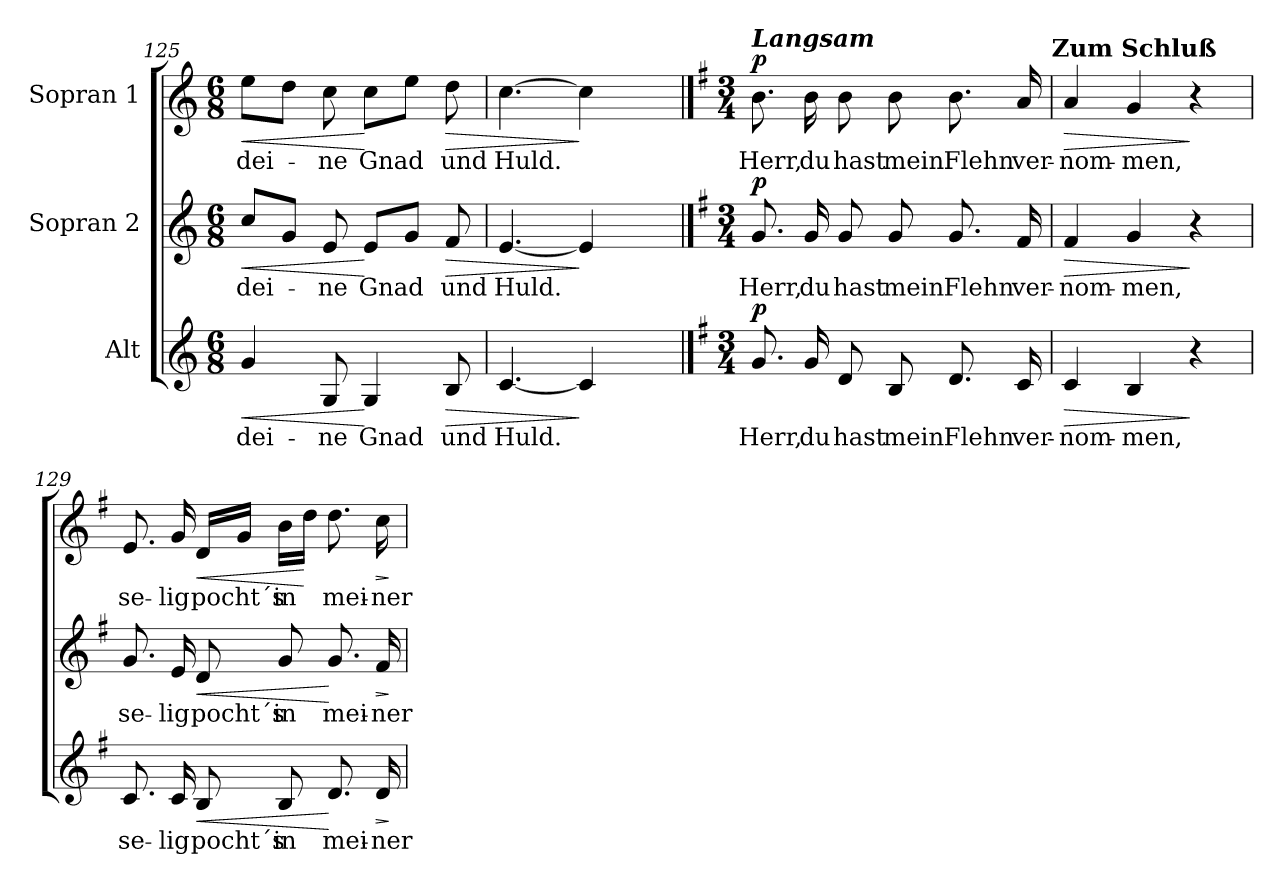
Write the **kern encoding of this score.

**kern	**text	**dynam	**kern	**text	**dynam	**kern	**text	**dynam
*part3	*part3	*part3	*part2	*part2	*part2	*part1	*part1	*part1
*staff3	*staff3	*staff3	*staff2	*staff2	*staff2	*staff1	*staff1	*staff1
*I"Alt	*	*	*I"Sopran 2	*	*	*I"Sopran 1	*	*
*clefG2	*	*	*clefG2	*	*	*clefG2	*	*
*k[]	*	*	*k[]	*	*	*k[]	*	*
*C:	*	*	*C:	*	*	*C:	*	*
*M6/8	*	*	*M6/8	*	*	*M6/8	*	*
=125	=125	=125	=125	=125	=125	=125	=125	=125
!	!LO:LY:b	!LO:HP:b	!	!LO:LY:b	!LO:HP:b	!	!LO:LY:b	!LO:HP:b
4g/	dei-	<	8cc/L	dei-	<	8ee\L	dei-	<
.	.	.	8g/J	.	.	8dd\J	.	.
!	!LO:LY:b	!	!	!LO:LY:b	!	!	!LO:LY:b	!
8G/	-ne	.	8e/	-ne	.	8cc\	-ne	.
!	!LO:LY:b	!	!	!LO:LY:b	!	!	!LO:LY:b	!
4G/	Gnad	[	8e/L	Gnad	[	8cc\L	Gnad	[
.	.	.	8g/J	.	.	8ee\J	.	.
!	!LO:LY:b	!LO:HP:b	!	!LO:LY:b	!LO:HP:b	!	!LO:LY:b	!LO:HP:b
8B/	und	>	8f/	und	>	8dd\	und	>
=126	=126	=126	=126	=126	=126	=126	=126	=126
!	!LO:LY:b	!	!	!LO:LY:b	!	!	!LO:LY:b	!
[4.c/	Huld.	.	[4.e/	Huld.	.	[4.cc\	Huld.	.
4c/]	.	]	4e/]	.	]	4cc\]	.	]
8ryy	.	.	8ryy	.	.	8ryy	.	.
!!LO:PB:g=z
==127	==127	==127	==127	==127	==127	==127	==127	==127
*k[f#]	*	*	*k[f#]	*	*	*k[f#]	*	*
*G:	*	*	*G:	*	*	*G:	*	*
*M3/4	*	*	*M3/4	*	*	*M3/4	*	*
!	!	!	!	!	!	!LO:TX:a:Bi:t=Langsam	!	!
!	!LO:LY:b	!LO:DY:a	!	!LO:LY:b	!LO:DY:a	!	!LO:LY:b	!LO:DY:a
8.g/	Herr,	p	8.g/	Herr,	p	8.b\	Herr,	p
!	!LO:LY:b	!	!	!LO:LY:b	!	!	!LO:LY:b	!
16g/	du	.	16g/	du	.	16b\	du	.
!	!LO:LY:b	!	!	!LO:LY:b	!	!	!LO:LY:b	!
8d/	hast	.	8g/	hast	.	8b\	hast	.
!	!LO:LY:b	!	!	!LO:LY:b	!	!	!LO:LY:b	!
8B/	mein	.	8g/	mein	.	8b\	mein	.
!	!LO:LY:b	!	!	!LO:LY:b	!	!	!LO:LY:b	!
8.d/	Flehn	.	8.g/	Flehn	.	8.b\	Flehn	.
!	!LO:LY:b	!	!	!LO:LY:b	!	!	!LO:LY:b	!
16c/	ver-	.	16f#/	ver-	.	16a/	ver-	.
!	!	!	!	!	!	!LO:TX:a:B:t=Zum Schluß	!	!
=128	=128	=128	=128	=128	=128	=128	=128	=128
!	!LO:LY:b	!LO:HP:b	!	!LO:LY:b	!LO:HP:b	!	!LO:LY:b	!LO:HP:b
4c/	-nom-	>	4f#/	-nom-	>	4a/	-nom-	>
!	!LO:LY:b	!	!	!LO:LY:b	!	!	!LO:LY:b	!
4B/	-men,	.	4g/	-men,	.	4g/	-men,	.
4r	.	]	4r	.	]	4r	.	]
=129	=129	=129	=129	=129	=129	=129	=129	=129
!	!LO:LY:b	!	!	!LO:LY:b	!	!	!LO:LY:b	!
8.c/	se-	.	8.g/	se-	.	8.e/	se-	.
!	!LO:LY:b	!	!	!LO:LY:b	!	!	!LO:LY:b	!
16c/	-lig	.	16e/	-lig	.	16g/	-lig	.
!	!LO:LY:b	!LO:HP:b	!	!LO:LY:b	!LO:HP:b	!	!LO:LY:b	!LO:HP:b
8B/	pocht´s	<	8d/	pocht´s	<	16d/LL	pocht´s	<
.	.	.	.	.	.	16g/JJ	.	.
!	!LO:LY:b	!	!	!LO:LY:b	!	!	!LO:LY:b	!
8B/	in	.	8g/	in	.	16b\LL	in	.
.	.	.	.	.	.	16dd\JJ	.	[
!	!LO:LY:b	!	!	!LO:LY:b	!	!	!LO:LY:b	!
8.d/	mei-	[	8.g/	mei-	[	8.dd\	mei-	.
!	!LO:LY:b	!LO:HP:b	!	!LO:LY:b	!LO:HP:b	!	!LO:LY:b	!LO:HP:b
16d/	-ner	>	16f#/	-ner	>	16cc\	-ner	>
.	.	]	.	.	]	.	.	]
=	=	=	=	=	=	=	=	=
*-	*-	*-	*-	*-	*-	*-	*-	*-
